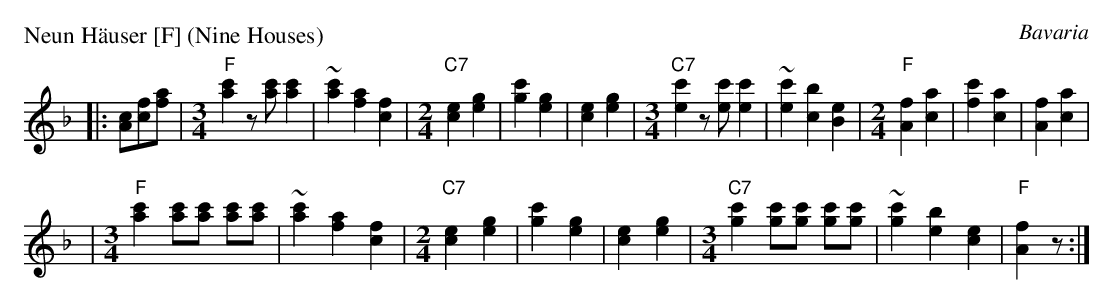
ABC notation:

X:1
P: Neun H\"auser [F] (Nine Houses)
O: Bavaria
M: none
K: F
|: [Ac][cf][fa] \
| [M:3/4][L:1/8]"F"[a2c'2] z[ac'] [a2c'2] | ~[a2c'2] [f2a2] [c2f2] \
| [M:2/4][L:1/8]"C7"[c2e2] [e2g2] | [g2c'2] [e2g2] | [c2e2][e2g2] \
| [M:3/4][L:1/8]"C7"[e2c'2] z[ec'] [e2c'2] | ~[e2c'2] [c2b2] [B2e2] \
| [M:2/4][L:1/8]"F"[A2f2] [c2a2] | [f2c'2] [c2a2] | [A2f2] [c2a2] |
| [M:3/4][L:1/8]"F"[a2c'2] [ac'][ac'] [ac'][ac'] | ~[a2c'2] [f2a2] [c2f2] \
| [M:2/4][L:1/8]"C7"[c2e2] [e2g2] | [g2c'2] [e2g2] | [c2e2][e2g2] \
| [M:3/4][L:1/8]"C7"[g2c'2] [gc'][gc'] [gc'][gc'] | ~[g2c'2] [e2b2] [c2e2] | "F"[A2f2] z :|
